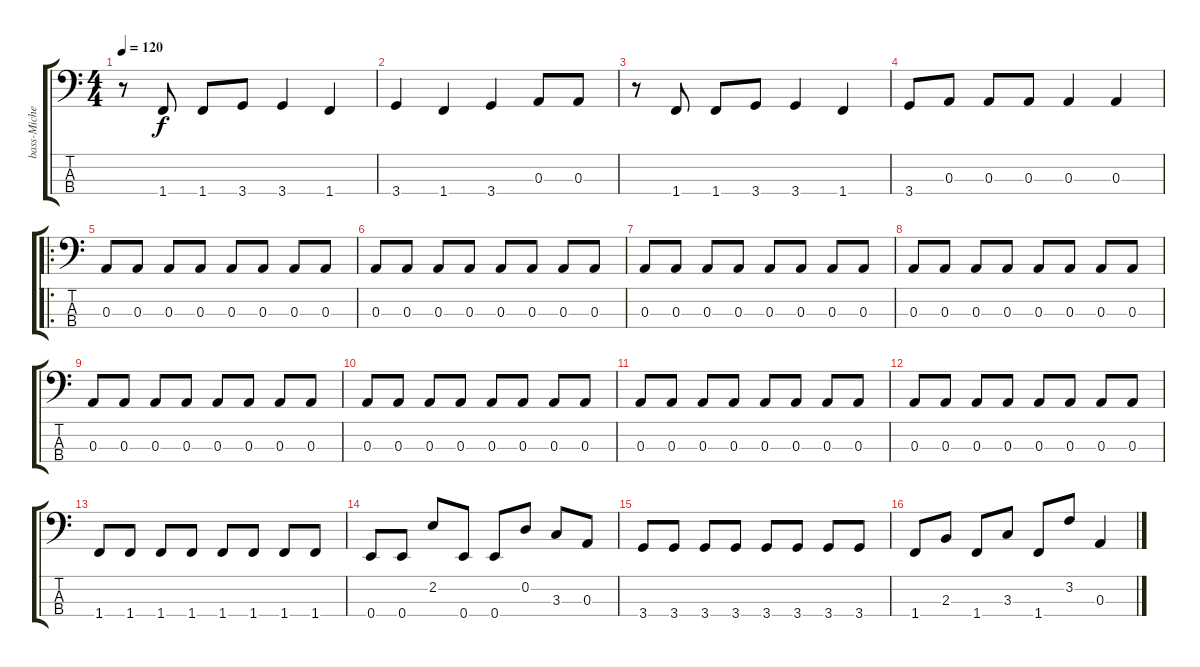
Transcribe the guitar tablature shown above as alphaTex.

\track ("bass-Micheal" "bass-Miche") {instrument electricbassfinger}
\staff {score tabs}
\tuning (G2 D2 A1 E1) {hide}
\ts (4 4)
\tempo 120
\clef f4
\ks c
r.8{dy f} 1.4.8 1.4.8 3.4.8 3.4.4 1.4.4 |
3.4.4 1.4.4 3.4.4 0.3.8 0.3.8 |
r.8 1.4.8 1.4.8 3.4.8 3.4.4 1.4.4 |
3.4.8 0.3.8 0.3.8 0.3.8 0.3.4 0.3.4 |
\ro
0.3.8 0.3.8 0.3.8 0.3.8 0.3.8 0.3.8 0.3.8 0.3.8 |
0.3.8 0.3.8 0.3.8 0.3.8 0.3.8 0.3.8 0.3.8 0.3.8 |
0.3.8 0.3.8 0.3.8 0.3.8 0.3.8 0.3.8 0.3.8 0.3.8 |
0.3.8 0.3.8 0.3.8 0.3.8 0.3.8 0.3.8 0.3.8 0.3.8 |
0.3.8 0.3.8 0.3.8 0.3.8 0.3.8 0.3.8 0.3.8 0.3.8 |
0.3.8 0.3.8 0.3.8 0.3.8 0.3.8 0.3.8 0.3.8 0.3.8 |
0.3.8 0.3.8 0.3.8 0.3.8 0.3.8 0.3.8 0.3.8 0.3.8 |
0.3.8 0.3.8 0.3.8 0.3.8 0.3.8 0.3.8 0.3.8 0.3.8 |
1.4.8 1.4.8 1.4.8 1.4.8 1.4.8 1.4.8 1.4.8 1.4.8 |
0.4.8 0.4.8 2.2.8 0.4.8 0.4.8 0.2.8 3.3.8 0.3.8 |
3.4.8 3.4.8 3.4.8 3.4.8 3.4.8 3.4.8 3.4.8 3.4.8 |
1.4.8 2.3.8 1.4.8 3.3.8 1.4.8 3.2.8 0.3.4
